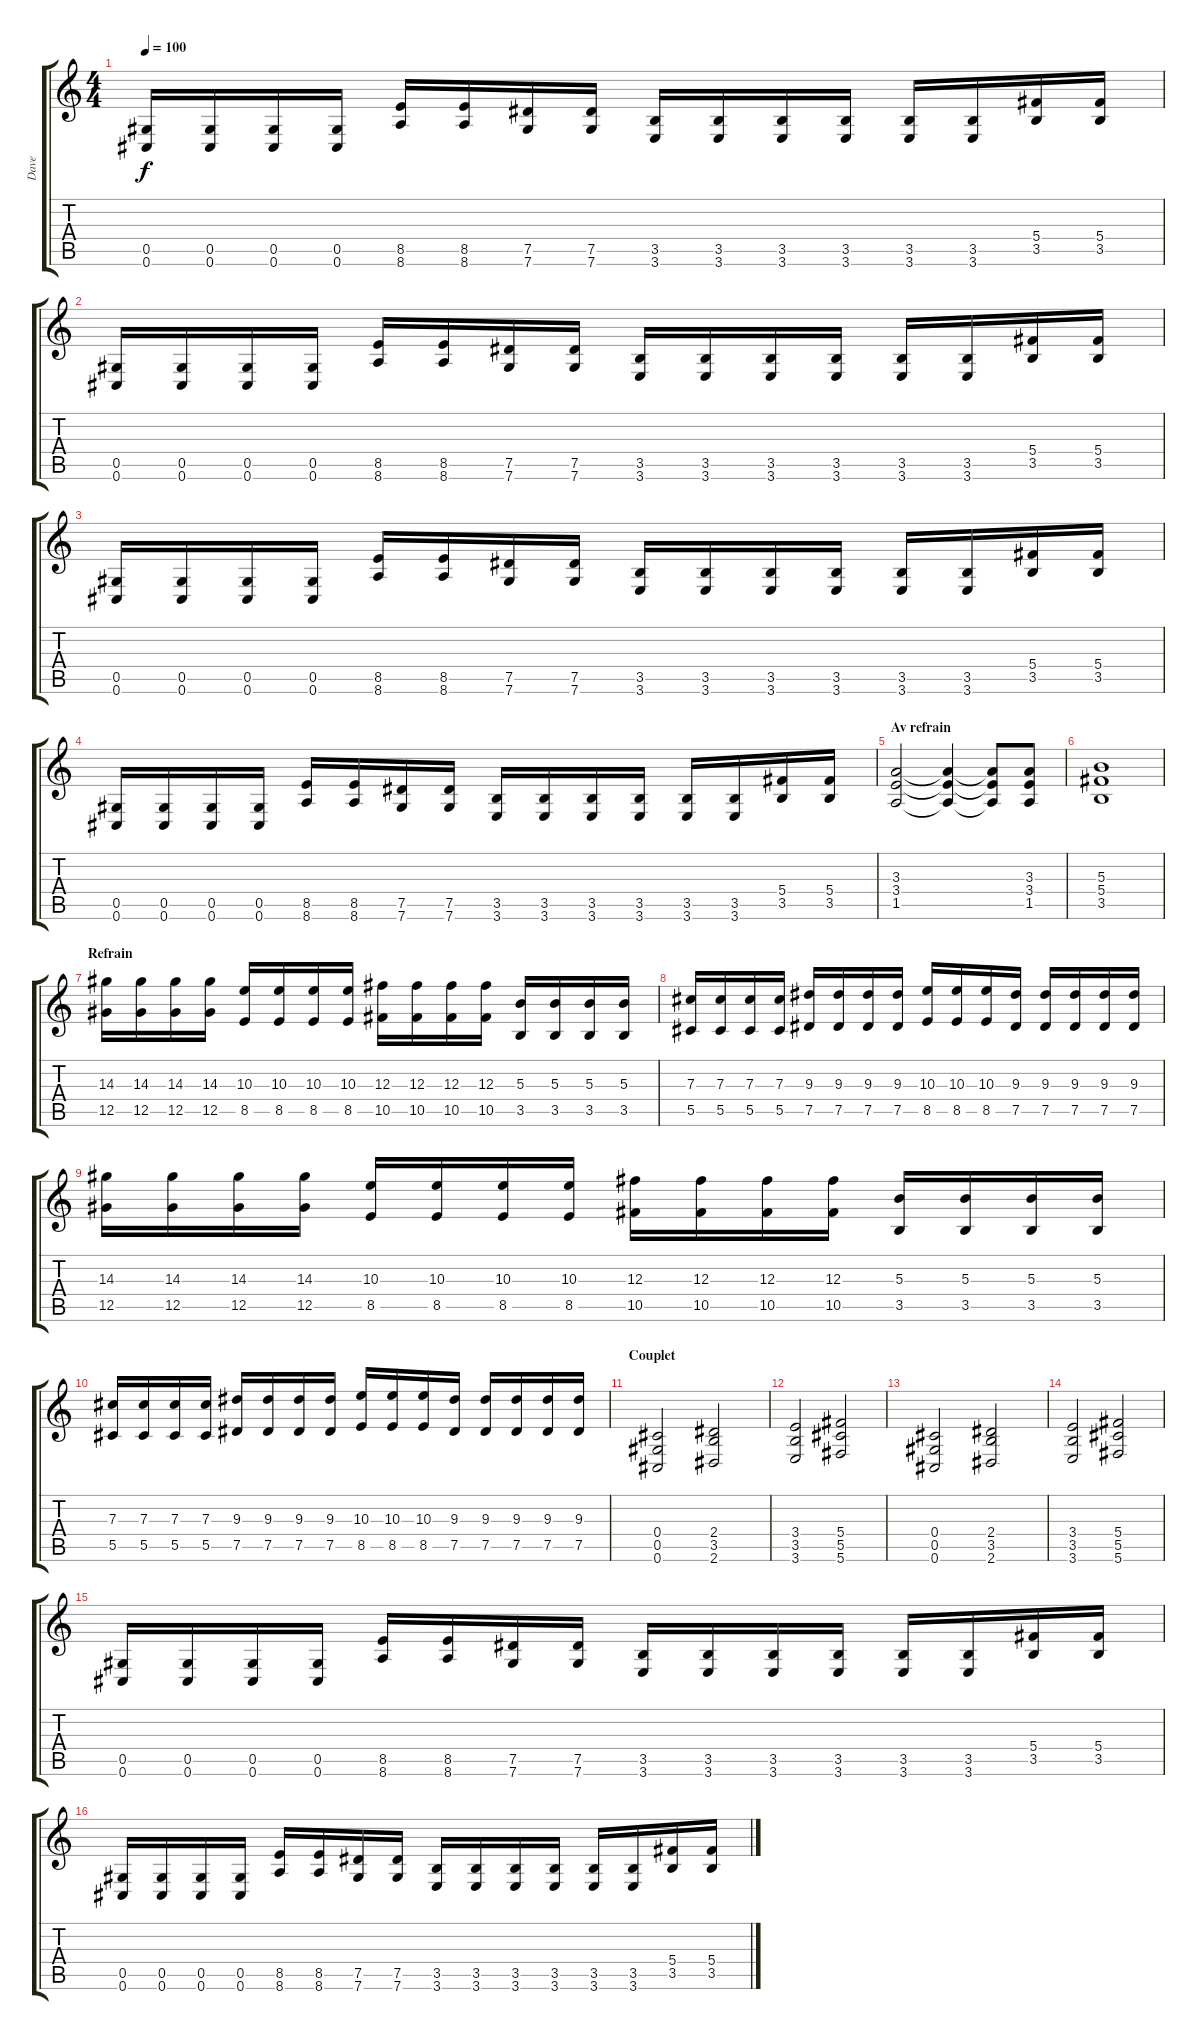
\track ("Dave" "Dave") {instrument distortionguitar}
\staff {score tabs}
\tuning (Eb4 Bb3 Gb3 Db3 Ab2 Db2) {hide}
\ts (4 4)
\tempo 100
\clef g2
\ks c
(0.5 0.6).16{dy f} (0.5 0.6).16 (0.5 0.6).16 (0.5 0.6).16 (8.5 8.6).16 (8.5 8.6).16 (7.5 7.6).16 (7.5 7.6).16 (3.5 3.6).16 (3.5 3.6).16 (3.5 3.6).16 (3.5 3.6).16 (3.5 3.6).16 (3.5 3.6).16 (5.4 3.5).16 (5.4 3.5).16 |
(0.5 0.6).16 (0.5 0.6).16 (0.5 0.6).16 (0.5 0.6).16 (8.5 8.6).16 (8.5 8.6).16 (7.5 7.6).16 (7.5 7.6).16 (3.5 3.6).16 (3.5 3.6).16 (3.5 3.6).16 (3.5 3.6).16 (3.5 3.6).16 (3.5 3.6).16 (5.4 3.5).16 (5.4 3.5).16 |
(0.5 0.6).16 (0.5 0.6).16 (0.5 0.6).16 (0.5 0.6).16 (8.5 8.6).16 (8.5 8.6).16 (7.5 7.6).16 (7.5 7.6).16 (3.5 3.6).16 (3.5 3.6).16 (3.5 3.6).16 (3.5 3.6).16 (3.5 3.6).16 (3.5 3.6).16 (5.4 3.5).16 (5.4 3.5).16 |
(0.5 0.6).16 (0.5 0.6).16 (0.5 0.6).16 (0.5 0.6).16 (8.5 8.6).16 (8.5 8.6).16 (7.5 7.6).16 (7.5 7.6).16 (3.5 3.6).16 (3.5 3.6).16 (3.5 3.6).16 (3.5 3.6).16 (3.5 3.6).16 (3.5 3.6).16 (5.4 3.5).16 (5.4 3.5).16 |
\section ("" "Av refrain")
(3.3 3.4 1.5).2 (3.3{t} 3.4{t} 1.5{t}).4 (3.3{t} 3.4{t} 1.5{t}).8 (3.3 3.4 1.5).8 |
(5.3 5.4 3.5).1 |
\section ("" "Refrain")
(14.3 12.5).16 (14.3 12.5).16 (14.3 12.5).16 (14.3 12.5).16 (10.3 8.5).16 (10.3 8.5).16 (10.3 8.5).16 (10.3 8.5).16 (12.3 10.5).16 (12.3 10.5).16 (12.3 10.5).16 (12.3 10.5).16 (5.3 3.5).16 (5.3 3.5).16 (5.3 3.5).16 (5.3 3.5).16 |
(7.3 5.5).16 (7.3 5.5).16 (7.3 5.5).16 (7.3 5.5).16 (9.3 7.5).16 (9.3 7.5).16 (9.3 7.5).16 (9.3 7.5).16 (10.3 8.5).16 (10.3 8.5).16 (10.3 8.5).16 (9.3 7.5).16 (9.3 7.5).16 (9.3 7.5).16 (9.3 7.5).16 (9.3 7.5).16 |
(14.3 12.5).16 (14.3 12.5).16 (14.3 12.5).16 (14.3 12.5).16 (10.3 8.5).16 (10.3 8.5).16 (10.3 8.5).16 (10.3 8.5).16 (12.3 10.5).16 (12.3 10.5).16 (12.3 10.5).16 (12.3 10.5).16 (5.3 3.5).16 (5.3 3.5).16 (5.3 3.5).16 (5.3 3.5).16 |
(7.3 5.5).16 (7.3 5.5).16 (7.3 5.5).16 (7.3 5.5).16 (9.3 7.5).16 (9.3 7.5).16 (9.3 7.5).16 (9.3 7.5).16 (10.3 8.5).16 (10.3 8.5).16 (10.3 8.5).16 (9.3 7.5).16 (9.3 7.5).16 (9.3 7.5).16 (9.3 7.5).16 (9.3 7.5).16 |
\section ("" "Couplet")
(0.4 0.5 0.6).2 (2.4 3.5 2.6).2 |
(3.4 3.5 3.6).2 (5.4 5.5 5.6).2 |
(0.4 0.5 0.6).2 (2.4 3.5 2.6).2 |
(3.4 3.5 3.6).2 (5.4 5.5 5.6).2 |
(0.5 0.6).16 (0.5 0.6).16 (0.5 0.6).16 (0.5 0.6).16 (8.5 8.6).16 (8.5 8.6).16 (7.5 7.6).16 (7.5 7.6).16 (3.5 3.6).16 (3.5 3.6).16 (3.5 3.6).16 (3.5 3.6).16 (3.5 3.6).16 (3.5 3.6).16 (5.4 3.5).16 (5.4 3.5).16 |
(0.5 0.6).16 (0.5 0.6).16 (0.5 0.6).16 (0.5 0.6).16 (8.5 8.6).16 (8.5 8.6).16 (7.5 7.6).16 (7.5 7.6).16 (3.5 3.6).16 (3.5 3.6).16 (3.5 3.6).16 (3.5 3.6).16 (3.5 3.6).16 (3.5 3.6).16 (5.4 3.5).16 (5.4 3.5).16
